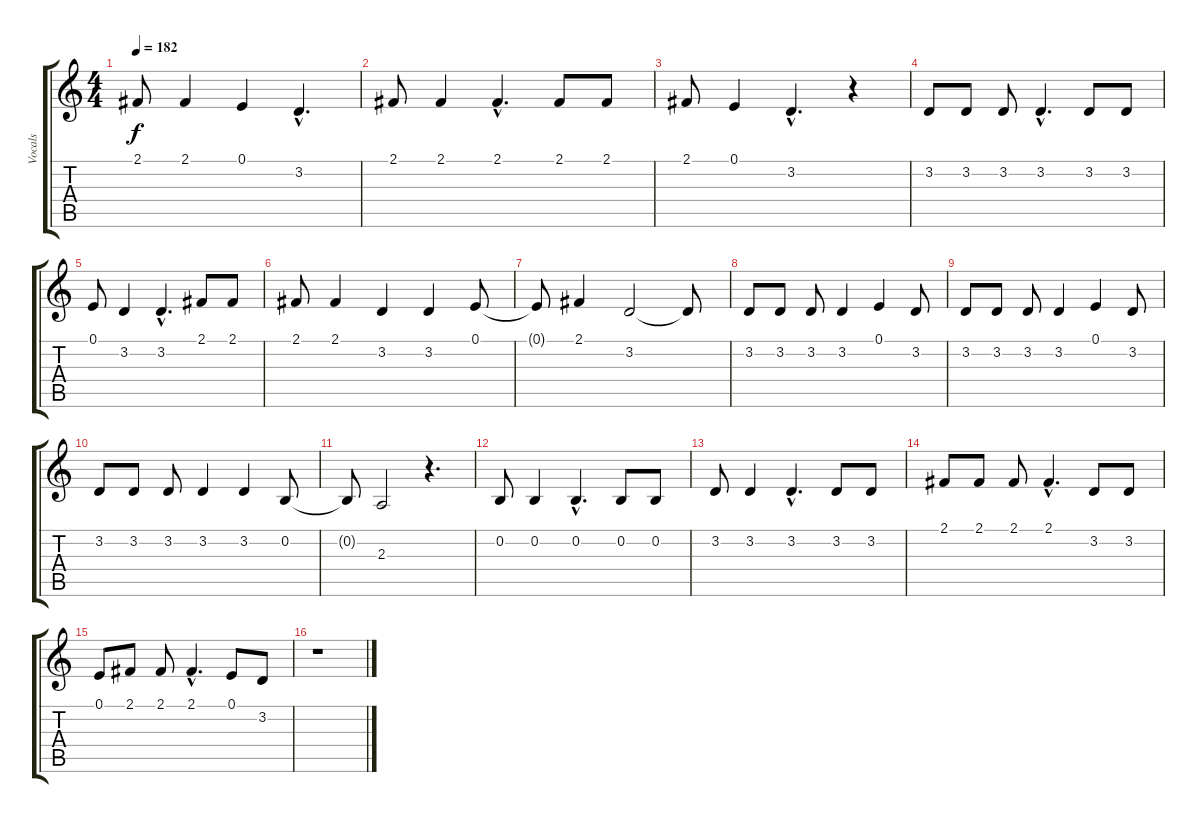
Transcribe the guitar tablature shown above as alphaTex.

\track ("Vocals" "Vocals") {instrument violin}
\staff {score tabs}
\tuning (E4 B3 G3 D3 A2 E2) {hide}
\ts (4 4)
\tempo 182
\clef g2
\ks c
2.1{t}.8{dy f} 2.1.4 0.1.4 3.2{hac}.4{d} |
2.1.8 2.1.4 2.1{hac}.4{d} 2.1.8 2.1.8 |
2.1.8 0.1.4 3.2{hac}.4{d} r.4 |
3.2.8 3.2.8 3.2.8 3.2{hac}.4{d} 3.2.8 3.2.8 |
0.1.8 3.2.4 3.2{hac}.4{d} 2.1.8 2.1.8 |
2.1.8 2.1.4 3.2.4 3.2.4 0.1.8 |
0.1{t}.8 2.1.4 3.2.2 3.2{t}.8 |
3.2.8 3.2.8 3.2.8 3.2.4 0.1.4 3.2.8 |
3.2.8 3.2.8 3.2.8 3.2.4 0.1.4 3.2.8 |
3.2.8 3.2.8 3.2.8 3.2.4 3.2.4 0.2.8 |
0.2{t}.8 2.3.2 r.4{d} |
0.2.8 0.2.4 0.2{hac}.4{d} 0.2.8 0.2.8 |
3.2.8 3.2.4 3.2{hac}.4{d} 3.2.8 3.2.8 |
2.1.8 2.1.8 2.1.8 2.1{hac}.4{d} 3.2.8 3.2.8 |
0.1.8 2.1.8 2.1.8 2.1{hac}.4{d} 0.1.8 3.2.8 |
r.1
